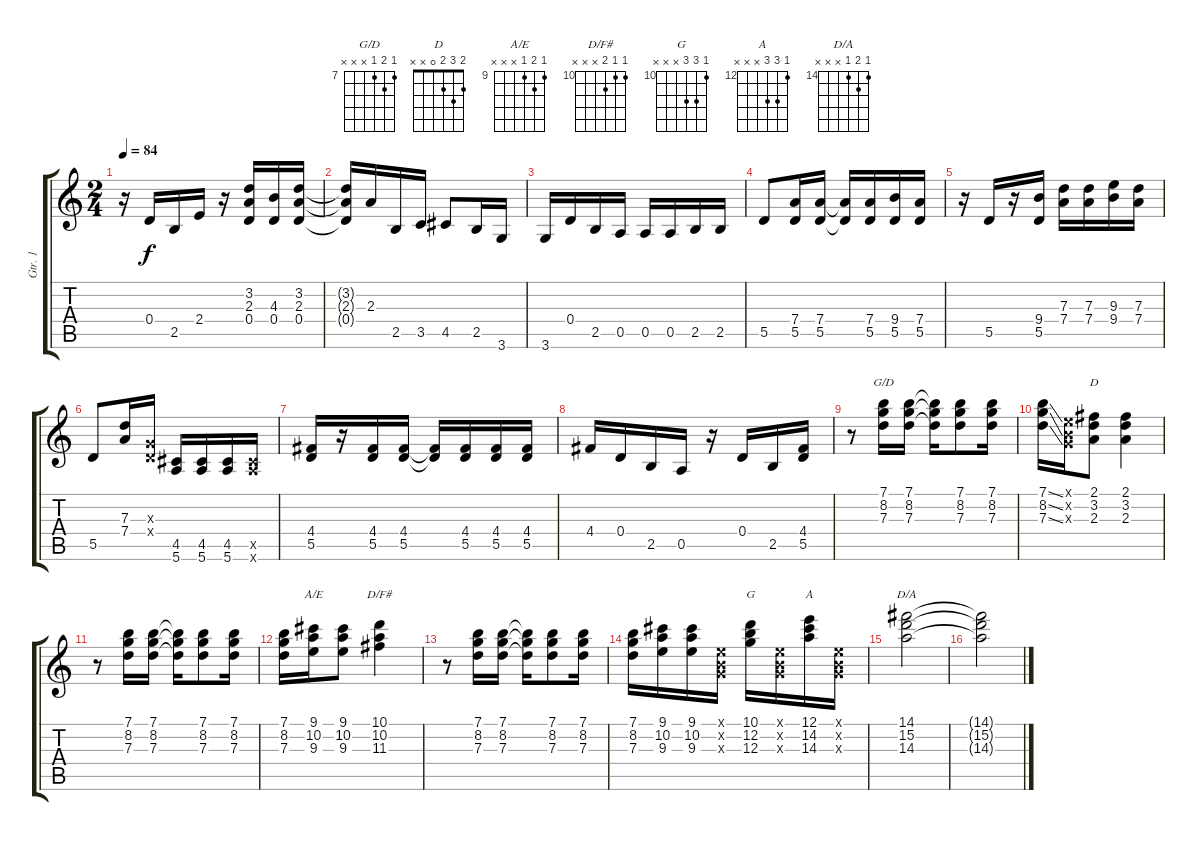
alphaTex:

\track ("Gtr. 1" "Gtr. 1") {instrument electricguitarmuted}
\staff {score tabs}
\tuning (E4 B3 G3 D3 A2 E2) {hide}
\chord ("G/D" 7 8 7 x x x) {firstfret 7}
\chord ("D" 2 3 2 0 x x)
\chord ("A/E" 9 10 9 x x x) {firstfret 9}
\chord ("D/F#" 10 10 11 x x x) {firstfret 10}
\chord ("G" 10 12 12 x x x) {firstfret 10}
\chord ("A" 12 14 14 x x x) {firstfret 12}
\chord ("D/A" 14 15 14 x x x) {firstfret 14}
\ts (2 4)
\tempo 84
\clef g2
\ks c
r.16{dy f} 0.4.16 2.5.16 2.4.16 r.16 (3.2 2.3 0.4).16 (4.3 0.4).16 (3.2 2.3 0.4).16 |
(3.2{t} 2.3{t} 0.4{t}).16 2.3.16 2.5.16 3.5.16 4.5.8 2.5.16 3.6.16 |
3.6.16 0.4.16 2.5.16 0.5.16 0.5.16 0.5.16 2.5.16 2.5.16 |
5.5.8 (7.4 5.5).16 (7.4 5.5).16 (7.4{t} 5.5{t}).16 (7.4 5.5).16 (9.4 5.5).16 (7.4 5.5).16 |
r.16 5.5.16 r.16 (9.4 5.5).16 (7.3 7.4).16 (7.3 7.4).16 (9.3 9.4).16 (7.3 7.4).16 |
5.5.8 (7.3 7.4).16 (0.3{x} 0.4{x}).16 (4.5 5.6).16 (4.5 5.6).16 (4.5 5.6).16 (4.5{x} 5.6{x}).16 |
(4.4 5.5).16 r.16 (4.4 5.5).16 (4.4 5.5).16 (4.4{t} 5.5{t}).16 (4.4 5.5).16 (4.4 5.5).16 (4.4 5.5).16 |
4.4.16 0.4.16 2.5.16 0.5.16 r.16 0.4.16 2.5.16 (4.4 5.5).16 |
r.8 (7.1 8.2 7.3).16{ch "G/D"} (7.1 8.2 7.3).16 (7.1{t} 8.2{t} 7.3{t}).16 (7.1 8.2 7.3).8 (7.1 8.2 7.3).16 |
(7.1{ss} 8.2{ss} 7.3{ss}).16 (0.1{x} 0.2{x} 0.3{x}).16 (2.1 3.2 2.3).8{ch "D"} (2.1 3.2 2.3).4 |
r.8 (7.1 8.2 7.3).16 (7.1 8.2 7.3).16 (7.1{t} 8.2{t} 7.3{t}).16 (7.1 8.2 7.3).8 (7.1 8.2 7.3).16 |
(7.1 8.2 7.3).16 (9.1 10.2 9.3).16{ch "A/E"} (9.1 10.2 9.3).8 (10.1 10.2 11.3).4{ch "D/F#"} |
r.8 (7.1 8.2 7.3).16 (7.1 8.2 7.3).16 (7.1{t} 8.2{t} 7.3{t}).16 (7.1 8.2 7.3).8 (7.1 8.2 7.3).16 |
(7.1 8.2 7.3).16 (9.1 10.2 9.3).16 (9.1 10.2 9.3).16 (0.1{x} 0.2{x} 0.3{x}).16 (10.1 12.2 12.3).16{ch "G"} (0.1{x} 0.2{x} 0.3{x}).16 (12.1 14.2 14.3).16{ch "A"} (0.1{x} 0.2{x} 0.3{x}).16 |
(14.1 15.2 14.3).2{ch "D/A" volume 0} |
(14.1{t} 15.2{t} 14.3{t}).2
